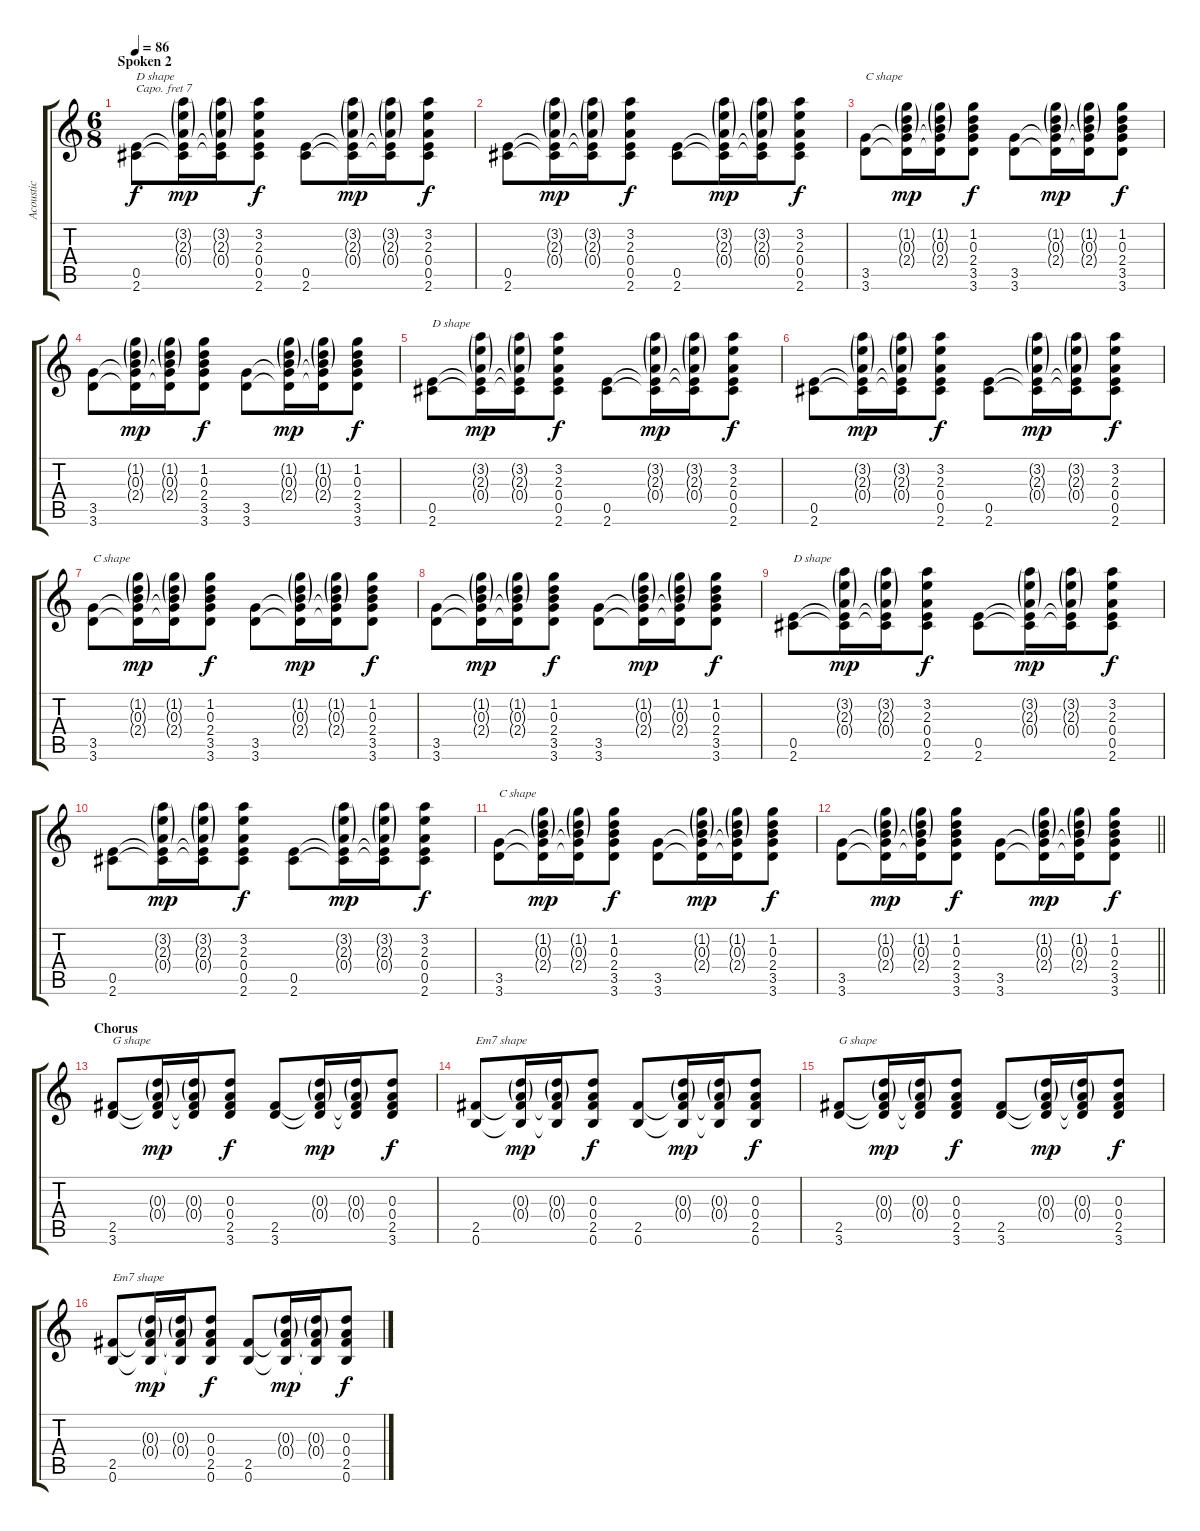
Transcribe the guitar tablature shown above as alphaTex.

\track ("Acoustic" "Acoustic") {instrument acousticguitarsteel}
\staff {score tabs}
\capo 7
\tuning (E4 B3 G3 D3 A2 E2) {hide}
\ts (6 8)
\section ("" "Spoken 2")
\tempo 86
\clef g2
\ks c
(0.5 2.6).8{txt "D shape" dy f} (3.2{g} 2.3{g} 0.4{g} 0.5{t} 2.6{t}).16{dy mp} (3.2{g} 2.3{g} 0.4{g} 0.5{t} 2.6{t}).16 (3.2 2.3 0.4 0.5 2.6).8{dy f} (0.5 2.6).8 (3.2{g} 2.3{g} 0.4{g} 0.5{t} 2.6{t}).16{dy mp} (3.2{g} 2.3{g} 0.4{g} 0.5{t} 2.6{t}).16 (3.2 2.3 0.4 0.5 2.6).8{dy f} |
(0.5 2.6).8 (3.2{g} 2.3{g} 0.4{g} 0.5{t} 2.6{t}).16{dy mp} (3.2{g} 2.3{g} 0.4{g} 0.5{t} 2.6{t}).16 (3.2 2.3 0.4 0.5 2.6).8{dy f} (0.5 2.6).8 (3.2{g} 2.3{g} 0.4{g} 0.5{t} 2.6{t}).16{dy mp} (3.2{g} 2.3{g} 0.4{g} 0.5{t} 2.6{t}).16 (3.2 2.3 0.4 0.5 2.6).8{dy f} |
(3.5 3.6).8{txt "C shape"} (1.2{g} 0.3{g} 2.4{g} 3.5{t} 3.6{t}).16{dy mp} (1.2{g} 0.3{g} 2.4{g} 3.5{t} 3.6{t}).16 (1.2 0.3 2.4 3.5 3.6).8{dy f} (3.5 3.6).8 (1.2{g} 0.3{g} 2.4{g} 3.5{t} 3.6{t}).16{dy mp} (1.2{g} 0.3{g} 2.4{g} 3.5{t} 3.6{t}).16 (1.2 0.3 2.4 3.5 3.6).8{dy f} |
(3.5 3.6).8 (1.2{g} 0.3{g} 2.4{g} 3.5{t} 3.6{t}).16{dy mp} (1.2{g} 0.3{g} 2.4{g} 3.5{t} 3.6{t}).16 (1.2 0.3 2.4 3.5 3.6).8{dy f} (3.5 3.6).8 (1.2{g} 0.3{g} 2.4{g} 3.5{t} 3.6{t}).16{dy mp} (1.2{g} 0.3{g} 2.4{g} 3.5{t} 3.6{t}).16 (1.2 0.3 2.4 3.5 3.6).8{dy f} |
(0.5 2.6).8{txt "D shape"} (3.2{g} 2.3{g} 0.4{g} 0.5{t} 2.6{t}).16{dy mp} (3.2{g} 2.3{g} 0.4{g} 0.5{t} 2.6{t}).16 (3.2 2.3 0.4 0.5 2.6).8{dy f} (0.5 2.6).8 (3.2{g} 2.3{g} 0.4{g} 0.5{t} 2.6{t}).16{dy mp} (3.2{g} 2.3{g} 0.4{g} 0.5{t} 2.6{t}).16 (3.2 2.3 0.4 0.5 2.6).8{dy f} |
(0.5 2.6).8 (3.2{g} 2.3{g} 0.4{g} 0.5{t} 2.6{t}).16{dy mp} (3.2{g} 2.3{g} 0.4{g} 0.5{t} 2.6{t}).16 (3.2 2.3 0.4 0.5 2.6).8{dy f} (0.5 2.6).8 (3.2{g} 2.3{g} 0.4{g} 0.5{t} 2.6{t}).16{dy mp} (3.2{g} 2.3{g} 0.4{g} 0.5{t} 2.6{t}).16 (3.2 2.3 0.4 0.5 2.6).8{dy f} |
(3.5 3.6).8{txt "C shape"} (1.2{g} 0.3{g} 2.4{g} 3.5{t} 3.6{t}).16{dy mp} (1.2{g} 0.3{g} 2.4{g} 3.5{t} 3.6{t}).16 (1.2 0.3 2.4 3.5 3.6).8{dy f} (3.5 3.6).8 (1.2{g} 0.3{g} 2.4{g} 3.5{t} 3.6{t}).16{dy mp} (1.2{g} 0.3{g} 2.4{g} 3.5{t} 3.6{t}).16 (1.2 0.3 2.4 3.5 3.6).8{dy f} |
(3.5 3.6).8 (1.2{g} 0.3{g} 2.4{g} 3.5{t} 3.6{t}).16{dy mp} (1.2{g} 0.3{g} 2.4{g} 3.5{t} 3.6{t}).16 (1.2 0.3 2.4 3.5 3.6).8{dy f} (3.5 3.6).8 (1.2{g} 0.3{g} 2.4{g} 3.5{t} 3.6{t}).16{dy mp} (1.2{g} 0.3{g} 2.4{g} 3.5{t} 3.6{t}).16 (1.2 0.3 2.4 3.5 3.6).8{dy f} |
(0.5 2.6).8{txt "D shape"} (3.2{g} 2.3{g} 0.4{g} 0.5{t} 2.6{t}).16{dy mp} (3.2{g} 2.3{g} 0.4{g} 0.5{t} 2.6{t}).16 (3.2 2.3 0.4 0.5 2.6).8{dy f} (0.5 2.6).8 (3.2{g} 2.3{g} 0.4{g} 0.5{t} 2.6{t}).16{dy mp} (3.2{g} 2.3{g} 0.4{g} 0.5{t} 2.6{t}).16 (3.2 2.3 0.4 0.5 2.6).8{dy f} |
(0.5 2.6).8 (3.2{g} 2.3{g} 0.4{g} 0.5{t} 2.6{t}).16{dy mp} (3.2{g} 2.3{g} 0.4{g} 0.5{t} 2.6{t}).16 (3.2 2.3 0.4 0.5 2.6).8{dy f} (0.5 2.6).8 (3.2{g} 2.3{g} 0.4{g} 0.5{t} 2.6{t}).16{dy mp} (3.2{g} 2.3{g} 0.4{g} 0.5{t} 2.6{t}).16 (3.2 2.3 0.4 0.5 2.6).8{dy f} |
(3.5 3.6).8{txt "C shape"} (1.2{g} 0.3{g} 2.4{g} 3.5{t} 3.6{t}).16{dy mp} (1.2{g} 0.3{g} 2.4{g} 3.5{t} 3.6{t}).16 (1.2 0.3 2.4 3.5 3.6).8{dy f} (3.5 3.6).8 (1.2{g} 0.3{g} 2.4{g} 3.5{t} 3.6{t}).16{dy mp} (1.2{g} 0.3{g} 2.4{g} 3.5{t} 3.6{t}).16 (1.2 0.3 2.4 3.5 3.6).8{dy f} |
\barLineRight lightlight
(3.5 3.6).8 (1.2{g} 0.3{g} 2.4{g} 3.5{t} 3.6{t}).16{dy mp} (1.2{g} 0.3{g} 2.4{g} 3.5{t} 3.6{t}).16 (1.2 0.3 2.4 3.5 3.6).8{dy f} (3.5 3.6).8 (1.2{g} 0.3{g} 2.4{g} 3.5{t} 3.6{t}).16{dy mp} (1.2{g} 0.3{g} 2.4{g} 3.5{t} 3.6{t}).16 (1.2 0.3 2.4 3.5 3.6).8{dy f} |
\section ("" "Chorus")
(2.5 3.6).8{txt "G shape"} (0.3{g} 0.4{g} 2.5{t} 3.6{t}).16{dy mp} (0.3{g} 0.4{g} 2.5{t} 3.6{t}).16 (0.3 0.4 2.5 3.6).8{dy f} (2.5 3.6).8 (0.3{g} 0.4{g} 2.5{t} 3.6{t}).16{dy mp} (0.3{g} 0.4{g} 2.5{t} 3.6{t}).16 (0.3 0.4 2.5 3.6).8{dy f} |
(2.5 0.6).8{txt "Em7 shape"} (0.3{g} 0.4{g} 2.5{t} 0.6{t}).16{dy mp} (0.3{g} 0.4{g} 2.5{t} 0.6{t}).16 (0.3 0.4 2.5 0.6).8{dy f} (2.5 0.6).8 (0.3{g} 0.4{g} 2.5{t} 0.6{t}).16{dy mp} (0.3{g} 0.4{g} 2.5{t} 0.6{t}).16 (0.3 0.4 2.5 0.6).8{dy f} |
(2.5 3.6).8{txt "G shape"} (0.3{g} 0.4{g} 2.5{t} 3.6{t}).16{dy mp} (0.3{g} 0.4{g} 2.5{t} 3.6{t}).16 (0.3 0.4 2.5 3.6).8{dy f} (2.5 3.6).8 (0.3{g} 0.4{g} 2.5{t} 3.6{t}).16{dy mp} (0.3{g} 0.4{g} 2.5{t} 3.6{t}).16 (0.3 0.4 2.5 3.6).8{dy f} |
(2.5 0.6).8{txt "Em7 shape"} (0.3{g} 0.4{g} 2.5{t} 0.6{t}).16{dy mp} (0.3{g} 0.4{g} 2.5{t} 0.6{t}).16 (0.3 0.4 2.5 0.6).8{dy f} (2.5 0.6).8 (0.3{g} 0.4{g} 2.5{t} 0.6{t}).16{dy mp} (0.3{g} 0.4{g} 2.5{t} 0.6{t}).16 (0.3 0.4 2.5 0.6).8{dy f}
